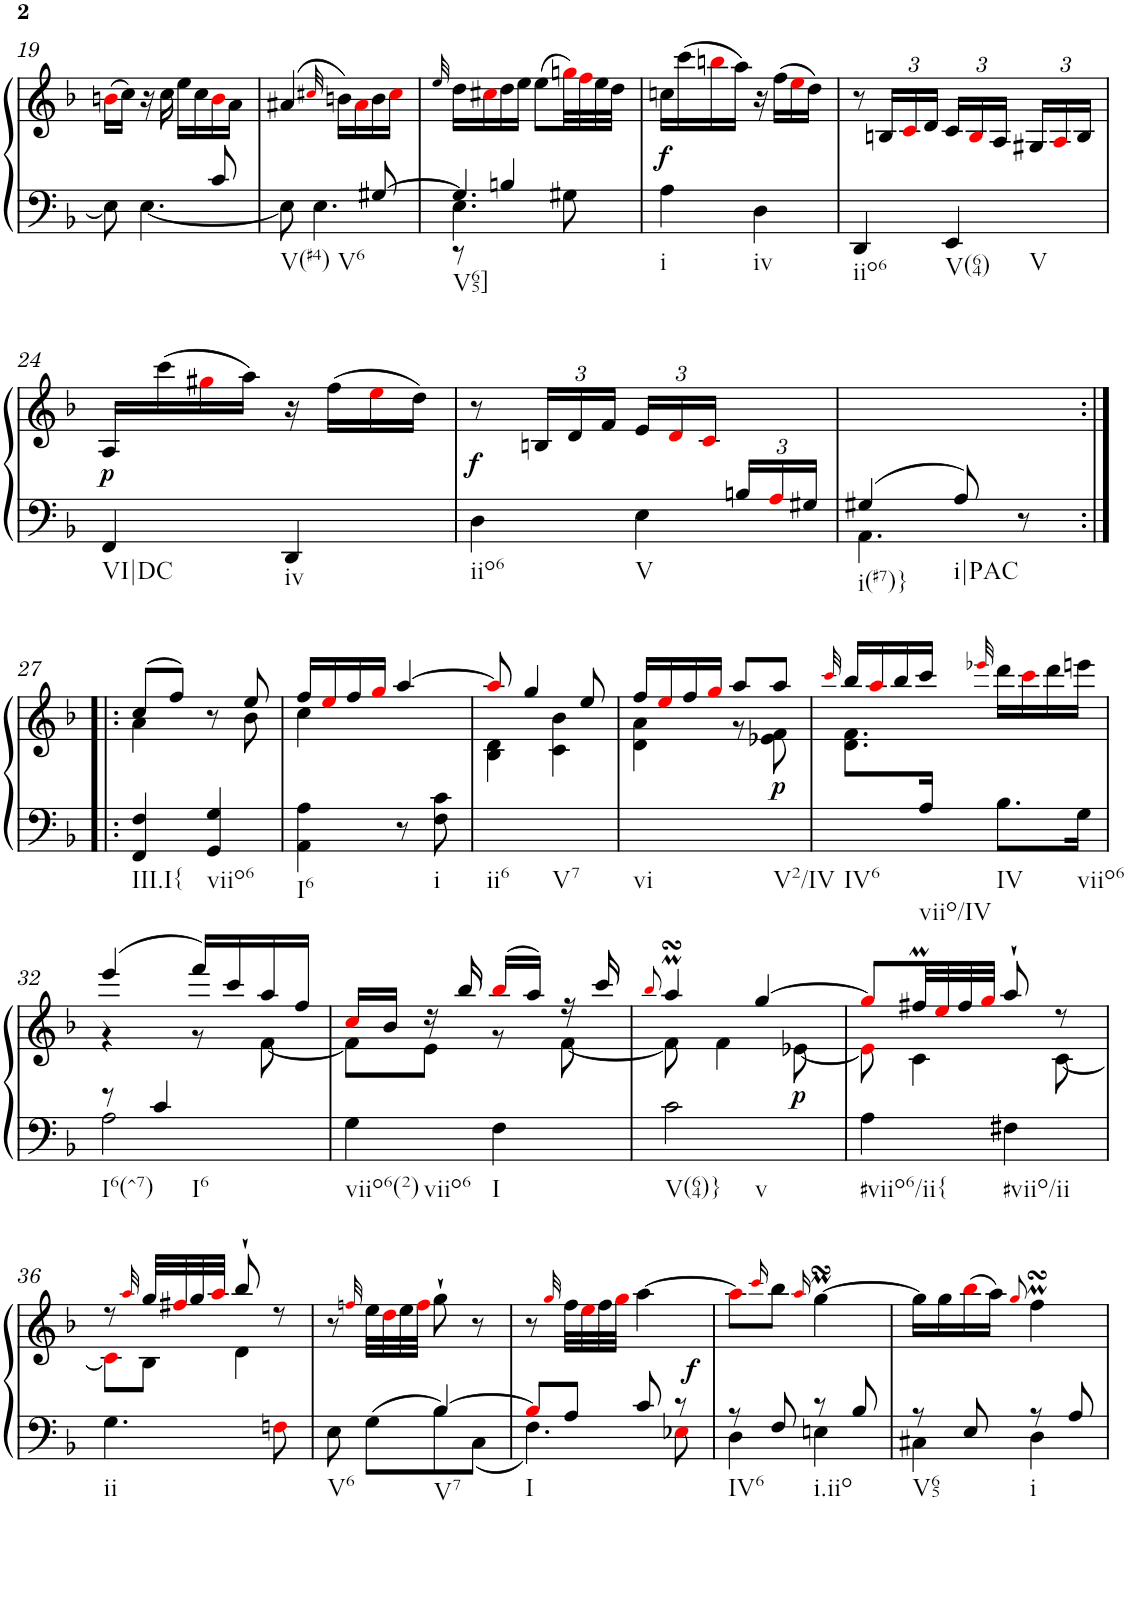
**kern	**kern	**dynam
*part1	*part1	*part1
*staff2	*staff1	*staff1/2
*I"Harpsichord	*	*
*I'Hch.	*	*
!!LO:PB:g=z
*clefF4	*clefG2	*
*k[b-]	*k[b-]	*
*d:	*d:	*
*M2/4	*M2/4	*
=19	=19	=19
*^	*	*
4.ryy	8E\]	(>16bni\LL	.
.	.	16cc\JJ)	.
.	[<4.E\	16r	.
.	.	16cc\	.
.	.	16ee\LL	.
.	.	16cc\	.
8c/	.	16bi\	.
.	.	16a\JJ	.
=20	=20	=20	=20
!LO:TX:b:t=V(#4)	!	!	!
!LO:TX:b:t=V6	!	!	!
4.ryy	8E\]	(4a#X/	.
.	4.E\	.	.
.	.	32qcc#Xi/	.
.	.	16bn\LL)	.
.	.	16a#i\	.
[>8G#X/	.	16b\	.
.	.	16cc#i\JJ	.
*v	*v	*	*
=21	=21	=21
.	32qee/	.
*^	*	*
*	*^	*	*
!LO:TX:b:t=V65]	!	!	!	!
4.G#/]	4.E\	8r	16dd\LL	.
.	.	.	16cc#Xi\	.
.	.	4Bn/	16dd\	.
.	.	.	16ee\JJ	.
.	.	.	(>8ee\L	.
8G#X\	8ryy	8ryy	32ggni\LL)	.
.	.	.	32ffi\	.
.	.	.	32ee\	.
.	.	.	32dd\JJJ	.
*v	*v	*v	*	*
=22	=22	=22
!LO:TX:b:t=i	!	!
!	!	!LO:DY:b
4A\	16ccn\LL	f
.	(>16ccc\	.
.	16bbni\	.
.	16aa\JJ)	.
!LO:TX:b:t=iv	!	!
4D\	16r	.
.	(>16ff\LL	.
.	16eei\	.
.	16dd\JJ)	.
=23	=23	=23
!LO:TX:b:t=iio6	!	!
4DD/	8r	.
*	*Xbrackettup	*
.	24Bn/LL	.
.	24ci/	.
.	24d/JJ	.
!LO:TX:b:t=V(64)	!	!
!LO:TX:b:t=V	!	!
4EE/	24c/LL	.
.	24Bi/	.
.	24A/JJ	.
.	24G#X/LL	.
.	24Ai/	.
.	24B/JJ	.
!!LO:LB:g=z
=24	=24	=24
!LO:TX:b:t=VI|DC	!	!
!	!	!LO:DY:a=2
4FF/	16A/LL	p
.	(>16ccc\	.
.	16gg#Xi\	.
.	16aa\JJ)	.
!LO:TX:b:t=iv	!	!
4DD/	16r	.
.	(>16ff\LL	.
.	16eei\	.
.	16dd\JJ)	.
=25	=25	=25
*^	*	*
!LO:TX:b:t=iio6	!	!	!
!	!	!	!LO:DY:a=2
4.ryy	4D\	8r	f
.	.	24Bn/LL	.
.	.	24d/	.
.	.	24f/JJ	.
!	!LO:TX:b:t=V	!	!
.	4E\	24e/LL	.
.	.	24di/	.
.	.	24ci/JJ	.
*Xbrackettup	*	*	*
24Bn/LL	.	8ryy	.
24Ai/	.	.	.
24G#X/JJ	.	.	.
=26	=26	=26	=26
!LO:TX:b:t=i(#7)}	!	!	!
!LO:TX:b:t=i|PAC	!	!	!
4G#X/	4.AA\	4.ryy	.
8A/	.	.	.
8ryy	8r	8ryy	.
!!LO:LB:g=z
=27:|!|:	=27:|!|:	=27:|!|:	=27:|!|:
*	*	*^	*
!LO:TX:b:t=III.I{	!	!	!	!
*v	*v	*	*	*
4FF/ 4F/	(>8cc/L	4a\	.
.	8ff/J)	.	.
!LO:TX:b:t=viio6	!	!	!
4GG/ 4G/	8r	8ryy	.
.	8ee/	8b-\	.
=28	=28	=28	=28
!LO:TX:b:t=I6	!	!	!
4AA\ 4A\	16ff/LL	4cc\	.
.	16eei/	.	.
.	16ff/	.	.
.	16ggi/JJ	.	.
8r	[>4aa/	4ryy	.
!LO:TX:b:t=i	!	!	!
8F\ 8c\	.	.	.
=29	=29	=29	=29
!LO:TX:b:t=ii6	!	!	!
!LO:TX:b:t=V7	!	!	!
2ryy	8aai/]	4B-\ 4d\	.
.	4gg/	.	.
.	.	4c\ 4b-\	.
.	8ee/	.	.
=30	=30	=30	=30
!LO:TX:b:t=vi	!	!	!
!LO:TX:b:t=V2/IV	!	!	!
2ryy	16ff/LL	4d\ 4a\	.
.	16eei/	.	.
.	16ff/	.	.
.	16ggi/JJ	.	.
.	8aa/L	8r	.
!	!	!	!LO:DY:b
.	8aa/J	8e-X\ 8f\	p
=31	=31	=31	=31
.	32qccci/	.	.
*^	*	*	*
!LO:TX:b:t=IV6	!	!	!	!
!LO:TX:b:t=viio/IV	!	!	!	!
8.ryy	4ryy	16bb-/LL	8.d\ 8.f\L	.
.	.	16aai/	.	.
.	.	16bb-/	.	.
16A/Jk	.	16ccc/JJ	4ryy	.
.	.	32qeee-Xi/	.	.
!LO:TX:b:t=IV	!	!	!	!
4ryy	8.B-\L	16ddd\LL	.	.
.	.	16ccci\	.	.
.	.	16ddd\	.	.
!	!LO:TX:b:t=viio6	!	!	!
.	16G\Jk	16eeen\JJ	16ryy	.
!!LO:LB:g=z	!!
=32	=32	=32	=32	=32
!LO:TX:b:t=I6(^7)	!	!	!	!
8r	2A\	(4eee/	4r	.
!LO:TX:b:t=I6	!	!	!	!
4c/	.	.	.	.
.	.	16fff/LL)	8r	.
.	.	16ccc/	.	.
8ryy	.	16aa/	[<8f\	.
.	.	16ff/JJ	.	.
*v	*v	*	*	*
=33	=33	=33	=33
!LO:TX:b:t=viio6(2)	!	!	!
!LO:TX:b:t=viio6	!	!	!
4G\	16cci/LL	8f\L]	.
.	16b-/JJ	.	.
.	16r	8e\J	.
.	16bb-/	.	.
!LO:TX:b:t=I	!	!	!
4F\	(>16bb-i/LL	8r	.
.	16aa/JJ)	.	.
.	16r	[<8f\	.
.	16ccc/	.	.
=34	=34	=34	=34
.	8qbb-i/	.	.
!LO:TX:b:t=V(64)}	!	!	!
!LO:TX:b:t=v	!	!	!
2c\	4aamsSsS/	8f\]	.
.	.	4f\	.
.	[>4gg/	.	.
!	!	!	!LO:DY:b
.	.	[<8e-X\	p
=35	=35	=35	=35
!LO:TX:b:t=#viio6/ii{	!	!	!
4A\	8ggi/L]	8e-i\]	.
.	32ff#Xm/LL	4c\	.
.	32eei/	.	.
.	32ff#/	.	.
.	32ggi/JJJ	.	.
!LO:TX:b:t=#viio/ii	!	!	!
4F#X\	8aa`/	.	.
.	8r	[<8c\	.
!!LO:LB:g=z	!!
=36	=36	=36	=36
!LO:TX:b:t=ii	!	!	!
4.G\	8r	8ci\L]	.
.	32qaai/	.	.
.	32gg/LLL	8B-\J	.
.	32ff#Xi/	.	.
.	32gg/	.	.
.	32aai/JJJ	.	.
.	8bb-`/	4d\	.
8Fni\	8r	.	.
*	*v	*v	*
=37	=37	=37
*^	*	*
!LO:TX:b:t=V6	!	!	!
4ryy	8E\	8r	.
.	.	32qffni/	.
.	8G\L	32ee\LLL	.
.	.	32ddi\	.
.	.	32ee\	.
.	.	32ffi\JJJ	.
!LO:TX:b:t=V7	!	!	!
[>4B-/	8B-\	8gg`\	.
.	8C\J	8r	.
=38	=38	=38	=38
!LO:TX:b:t=I	!	!	!
8B-i/L]	4.F\	8r	.
.	.	32qggi/	.
8A/J	.	32ff\LLL	.
.	.	32eei\	.
.	.	32ff\	.
.	.	32ggi\JJJ	.
!	!	!	!LO:DY:b
8c/	.	[4aa\	f
8r	8E-Xi\	.	.
=39	=39	=39	=39
!LO:TX:b:t=IV6	!	!	!
8r	4D\	8aai\L]	.
.	.	16qccci/	.
8F/	.	8bb-\J	.
.	.	16qaai/	.
!LO:TX:b:t=i.iio	!	!	!
8r	4En\	[4ggMsSSS\	.
8B-/	.	.	.
=40	=40	=40	=40
!LO:TX:b:t=V65	!	!	!
8r	4C#X\	16gg\LL]	.
.	.	16gg\	.
8E/	.	(>16bb-i\	.
.	.	16aa\JJ)	.
.	.	8qggi/	.
!LO:TX:b:t=i	!	!	!
8r	4D\	4ffMsSSs\	.
8A/	.	.	.
*v	*v	*	*
=	=	=
*-	*-	*-
